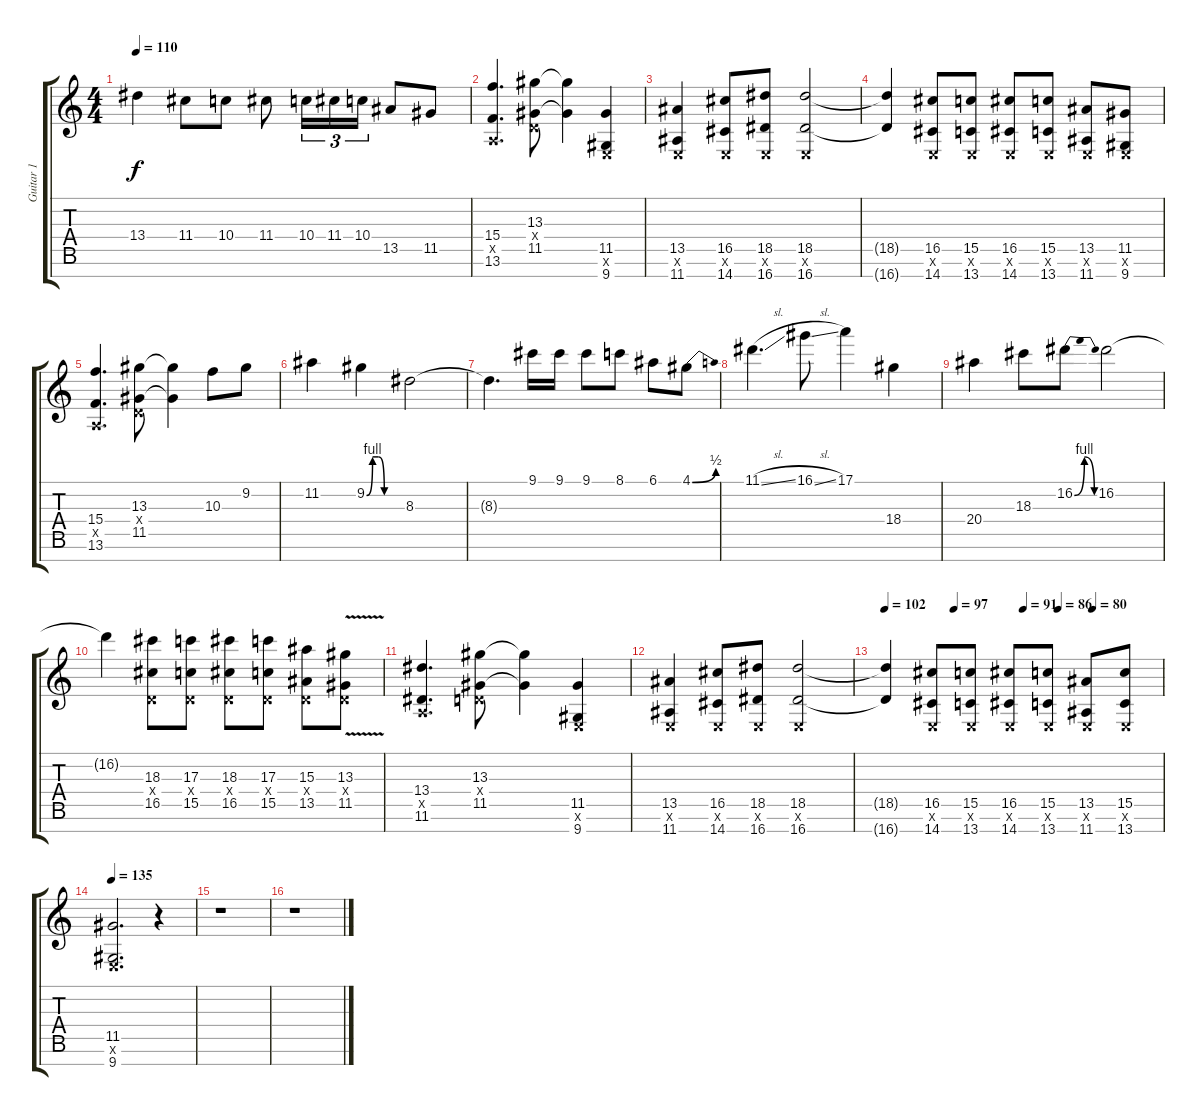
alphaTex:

\track ("Guitar 1" "Guitar 1") {instrument electricguitarmuted}
\staff {score tabs}
\tuning (E4 B3 G3 D3 A2 E2 B1) {hide}
\ts (4 4)
\tempo 110
\clef g2
\ks c
13.4{t}.4{dy f} 11.4.8 10.4.8 11.4.8 10.4.16{tu (3 2)} 11.4.16{tu (3 2)} 10.4.16{tu (3 2)} 13.5.8 11.5.8 |
(15.4 0.5{x} 13.6).4{d} (13.3 0.4{x} 11.5).8 (13.3{t} 11.5{t}).4 (11.5 0.6{x} 9.7).4 |
(13.5 0.6{x} 11.7).4 (16.5 0.6{x} 14.7).8 (18.5 0.6{x} 16.7).8 (18.5 0.6{x} 16.7).2 |
(18.5{t} 16.7{t}).4 (16.5 0.6{x} 14.7).8 (15.5 0.6{x} 13.7).8 (16.5 0.6{x} 14.7).8 (15.5 0.6{x} 13.7).8 (13.5 0.6{x} 11.7).8 (11.5 0.6{x} 9.7).8 |
(15.4 0.5{x} 13.6).4{d} (13.3 0.4{x} 11.5).8 (13.3{t} 11.5{t}).4 10.3.8 9.2.8 |
11.2.4 9.2{be (custom 0 0 10 4 20 4 30 0 60 0)}.4 8.3.2 |
8.3{t}.4{d} 9.1.16 9.1.16 9.1.8 8.1.8 6.1.8 4.1{be (bend 0 0 60 2)}.8 |
11.1{sl}.4{d} 16.1{sl}.8 17.1.4 18.4.4 |
20.4.4 18.3.8 16.2{be (bendrelease 0 0 23 4 38 4 60 0)}.8 16.2.2 |
16.2{t}.4 (18.3 0.4{x} 16.5).8 (17.3 0.4{x} 15.5).8 (18.3 0.4{x} 16.5).8 (17.3 0.4{x} 15.5).8 (15.3 0.4{x} 13.5).8 (13.3{v} 0.4{x} 11.5{v}).8 |
(13.4 0.5{x} 11.6).4{d} (13.3 0.4{x} 11.5).8 (13.3{t} 11.5{t}).4 (11.5 0.6{x} 9.7).4 |
(13.5 0.6{x} 11.7).4 (16.5 0.6{x} 14.7).8 (18.5 0.6{x} 16.7).8 (18.5 0.6{x} 16.7).2 |
\tempo 102
\tempo (97 0.25)
\tempo (91 0.5)
\tempo (86 0.625)
\tempo (80 0.75)
(18.5{t} 16.7{t}).4 (16.5 0.6{x} 14.7).8 (15.5 0.6{x} 13.7).8 (16.5 0.6{x} 14.7).8 (15.5 0.6{x} 13.7).8 (13.5 0.6{x} 11.7).8 (15.5 0.6{x} 13.7).8 |
\tempo 135
(11.5 0.6{x} 9.7).2{d} r.4 |
r.1 |
r.1
